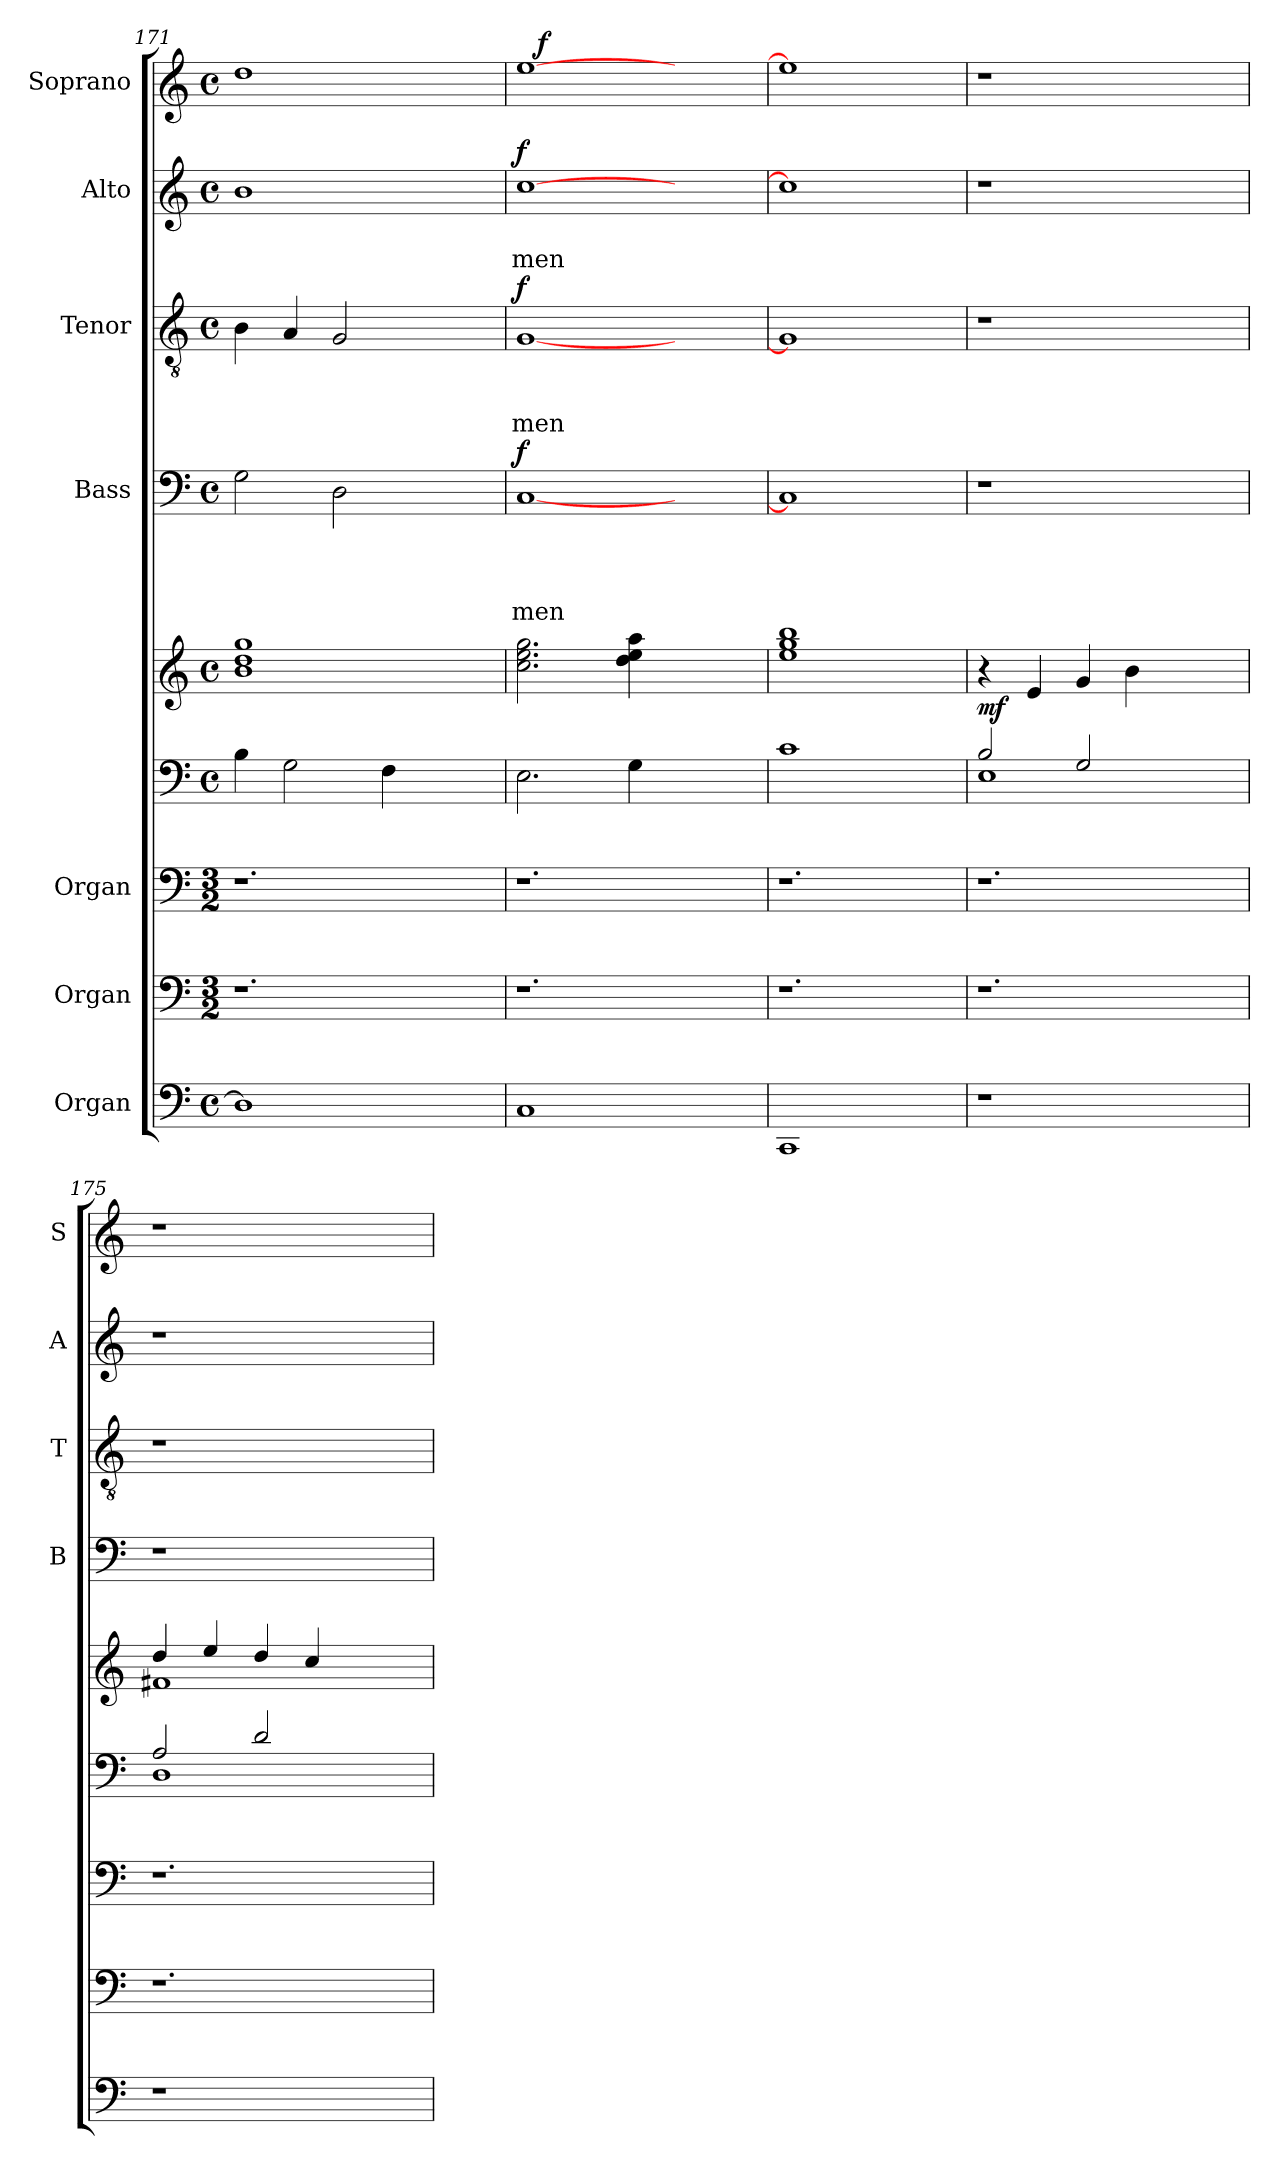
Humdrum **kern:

**kern	**kern	**kern	**kern	**dynam	**kern	**kern	**text	**text	**text	**text	**dynam	**kern	**text	**text	**text	**dynam	**kern	**text	**text	**dynam	**kern	**dynam
*part9	*part8	*part7	*part6	*part6	*part5	*part4	*part4	*part4	*part4	*part4	*part4	*part3	*part3	*part3	*part3	*part3	*part2	*part2	*part2	*part2	*part1	*part1
*staff9	*staff8	*staff7	*staff6	*staff6	*staff5	*staff4	*staff4	*staff4	*staff4	*staff4	*staff4	*staff3	*staff3	*staff3	*staff3	*staff3	*staff2	*staff2	*staff2	*staff2	*staff1	*staff1
*I"Organ	*I"Organ	*I"Organ	*	*	*	*I"Bass	*	*	*	*	*	*I"Tenor	*	*	*	*	*I"Alto	*	*	*	*I"Soprano	*
*	*	*	*	*	*	*I'B	*	*	*	*	*	*I'T	*	*	*	*	*I'A	*	*	*	*I'S	*
*clefF4	*clefF4	*clefF4	*clefF4	*	*clefG2	*clefF4	*	*	*	*	*	*clefGv2	*	*	*	*	*clefG2	*	*	*	*clefG2	*
*k[]	*k[]	*k[]	*k[]	*	*k[]	*k[]	*	*	*	*	*	*k[]	*	*	*	*	*k[]	*	*	*	*k[]	*
*C:	*C:	*C:	*C:	*	*C:	*C:	*	*	*	*	*	*C:	*	*	*	*	*C:	*	*	*	*C:	*
*M4/4	*M3/2	*M3/2	*M4/4	*	*M4/4	*M4/4	*	*	*	*	*	*M4/4	*	*	*	*	*M4/4	*	*	*	*M4/4	*
*met(c)	*	*	*met(c)	*	*met(c)	*met(c)	*	*	*	*	*	*met(c)	*	*	*	*	*met(c)	*	*	*	*met(c)	*
=171	=171	=171	=171	=171	=171	=171	=171	=171	=171	=171	=171	=171	=171	=171	=171	=171	=171	=171	=171	=171	=171	=171
1D]	1.r	1.r	4B\	.	1b 1dd 1gg	2G\	.	.	.	.	.	4B\	.	.	.	.	1b	.	.	.	1dd	.
.	.	.	2G\	.	.	.	.	.	.	.	.	4A/	.	.	.	.	.	.	.	.	.	.
.	.	.	.	.	.	2D\	.	.	.	.	.	2G/	.	.	.	.	.	.	.	.	.	.
.	.	.	4F\	.	.	.	.	.	.	.	.	.	.	.	.	.	.	.	.	.	.	.
2ryy	.	.	2ryy	.	2ryy	2ryy	.	.	.	.	.	2ryy	.	.	.	.	2ryy	.	.	.	2ryy	.
=172	=172	=172	=172	=172	=172	=172	=172	=172	=172	=172	=172	=172	=172	=172	=172	=172	=172	=172	=172	=172	=172	=172
!	!	!	!	!	!	!	!	!	!	!LO:LY:b	!LO:DY:a	!	!	!	!LO:LY:b	!LO:DY:a	!	!	!LO:LY:b	!LO:DY:a	!	!
*	*	*	*	*	*	*	*	*	*	*	*	*	*	*	*	*	*	*	*	*	*^	*
1C	1.r	1.r	2.E\	.	2.cc\ 2.ee\ 2.gg\	[<1C	.	.	.	-men	f	[<1G	.	.	-men	f	[>1cc	.	-men	f	[>1ee	16ryy	.
!	!	!	!	!	!	!	!	!	!	!	!	!	!	!	!	!	!	!	!	!	!	!	!LO:DY:a
.	.	.	.	.	.	.	.	.	.	.	.	.	.	.	.	.	.	.	.	.	.	1ryy	f
.	.	.	4G\	.	4dd\ 4ee\ 4aa\	.	.	.	.	.	.	.	.	.	.	.	.	.	.	.	.	.	.
2ryy	.	.	2ryy	.	2ryy	2ryy	.	.	.	.	.	2ryy	.	.	.	.	2ryy	.	.	.	2ryy	.	.
.	.	.	.	.	.	.	.	.	.	.	.	.	.	.	.	.	.	.	.	.	.	4..ryy	.
*	*	*	*	*	*	*	*	*	*	*	*	*	*	*	*	*	*	*	*	*	*v	*v	*
=173	=173	=173	=173	=173	=173	=173	=173	=173	=173	=173	=173	=173	=173	=173	=173	=173	=173	=173	=173	=173	=173	=173
1CC	1.r	1.r	1c	.	1ee 1gg 1bb	1C]	.	.	.	.	.	1G]	.	.	.	.	1cc]	.	.	.	1ee]	.
2ryy	.	.	2ryy	.	2ryy	2ryy	.	.	.	.	.	2ryy	.	.	.	.	2ryy	.	.	.	2ryy	.
!!LO:PB:g=z
=174!	=174!	=174!	=174!	=174!	=174!	=174!	=174!	=174!	=174!	=174!	=174!	=174!	=174!	=174!	=174!	=174!	=174!	=174!	=174!	=174!	=174!	=174!
*	*	*	*^	*	*	*	*	*	*	*	*	*	*	*	*	*	*	*	*	*	*	*
!	!	!	!	!	!LO:DY:a	!	!	!	!	!	!	!	!	!	!	!	!	!	!	!	!	!	!
1r	1.r	1.r	1E	2B/	mf	4r	1r	.	.	.	.	.	1r	.	.	.	.	1r	.	.	.	1r	.
.	.	.	.	.	.	4e/	.	.	.	.	.	.	.	.	.	.	.	.	.	.	.	.	.
.	.	.	.	2G/	.	4g/	.	.	.	.	.	.	.	.	.	.	.	.	.	.	.	.	.
.	.	.	.	.	.	4b\	.	.	.	.	.	.	.	.	.	.	.	.	.	.	.	.	.
2ryy	.	.	2ryy	2ryy	.	2ryy	2ryy	.	.	.	.	.	2ryy	.	.	.	.	2ryy	.	.	.	2ryy	.
=175	=175	=175	=175	=175	=175	=175	=175	=175	=175	=175	=175	=175	=175	=175	=175	=175	=175	=175	=175	=175	=175	=175	=175
*	*	*	*	*	*	*^	*	*	*	*	*	*	*	*	*	*	*	*	*	*	*	*	*
1r	1.r	1.r	1D	2A/	.	1f#X	4dd/	1r	.	.	.	.	.	1r	.	.	.	.	1r	.	.	.	1r	.
.	.	.	.	.	.	.	4ee/	.	.	.	.	.	.	.	.	.	.	.	.	.	.	.	.	.
.	.	.	.	2d/	.	.	4dd/	.	.	.	.	.	.	.	.	.	.	.	.	.	.	.	.	.
.	.	.	.	.	.	.	4cc/	.	.	.	.	.	.	.	.	.	.	.	.	.	.	.	.	.
2ryy	.	.	2ryy	2ryy	.	2ryy	2ryy	2ryy	.	.	.	.	.	2ryy	.	.	.	.	2ryy	.	.	.	2ryy	.
*	*	*	*v	*v	*	*	*	*	*	*	*	*	*	*	*	*	*	*	*	*	*	*	*	*
*	*	*	*	*	*v	*v	*	*	*	*	*	*	*	*	*	*	*	*	*	*	*	*	*
=	=	=	=	=	=	=	=	=	=	=	=	=	=	=	=	=	=	=	=	=	=	=
*-	*-	*-	*-	*-	*-	*-	*-	*-	*-	*-	*-	*-	*-	*-	*-	*-	*-	*-	*-	*-	*-	*-
